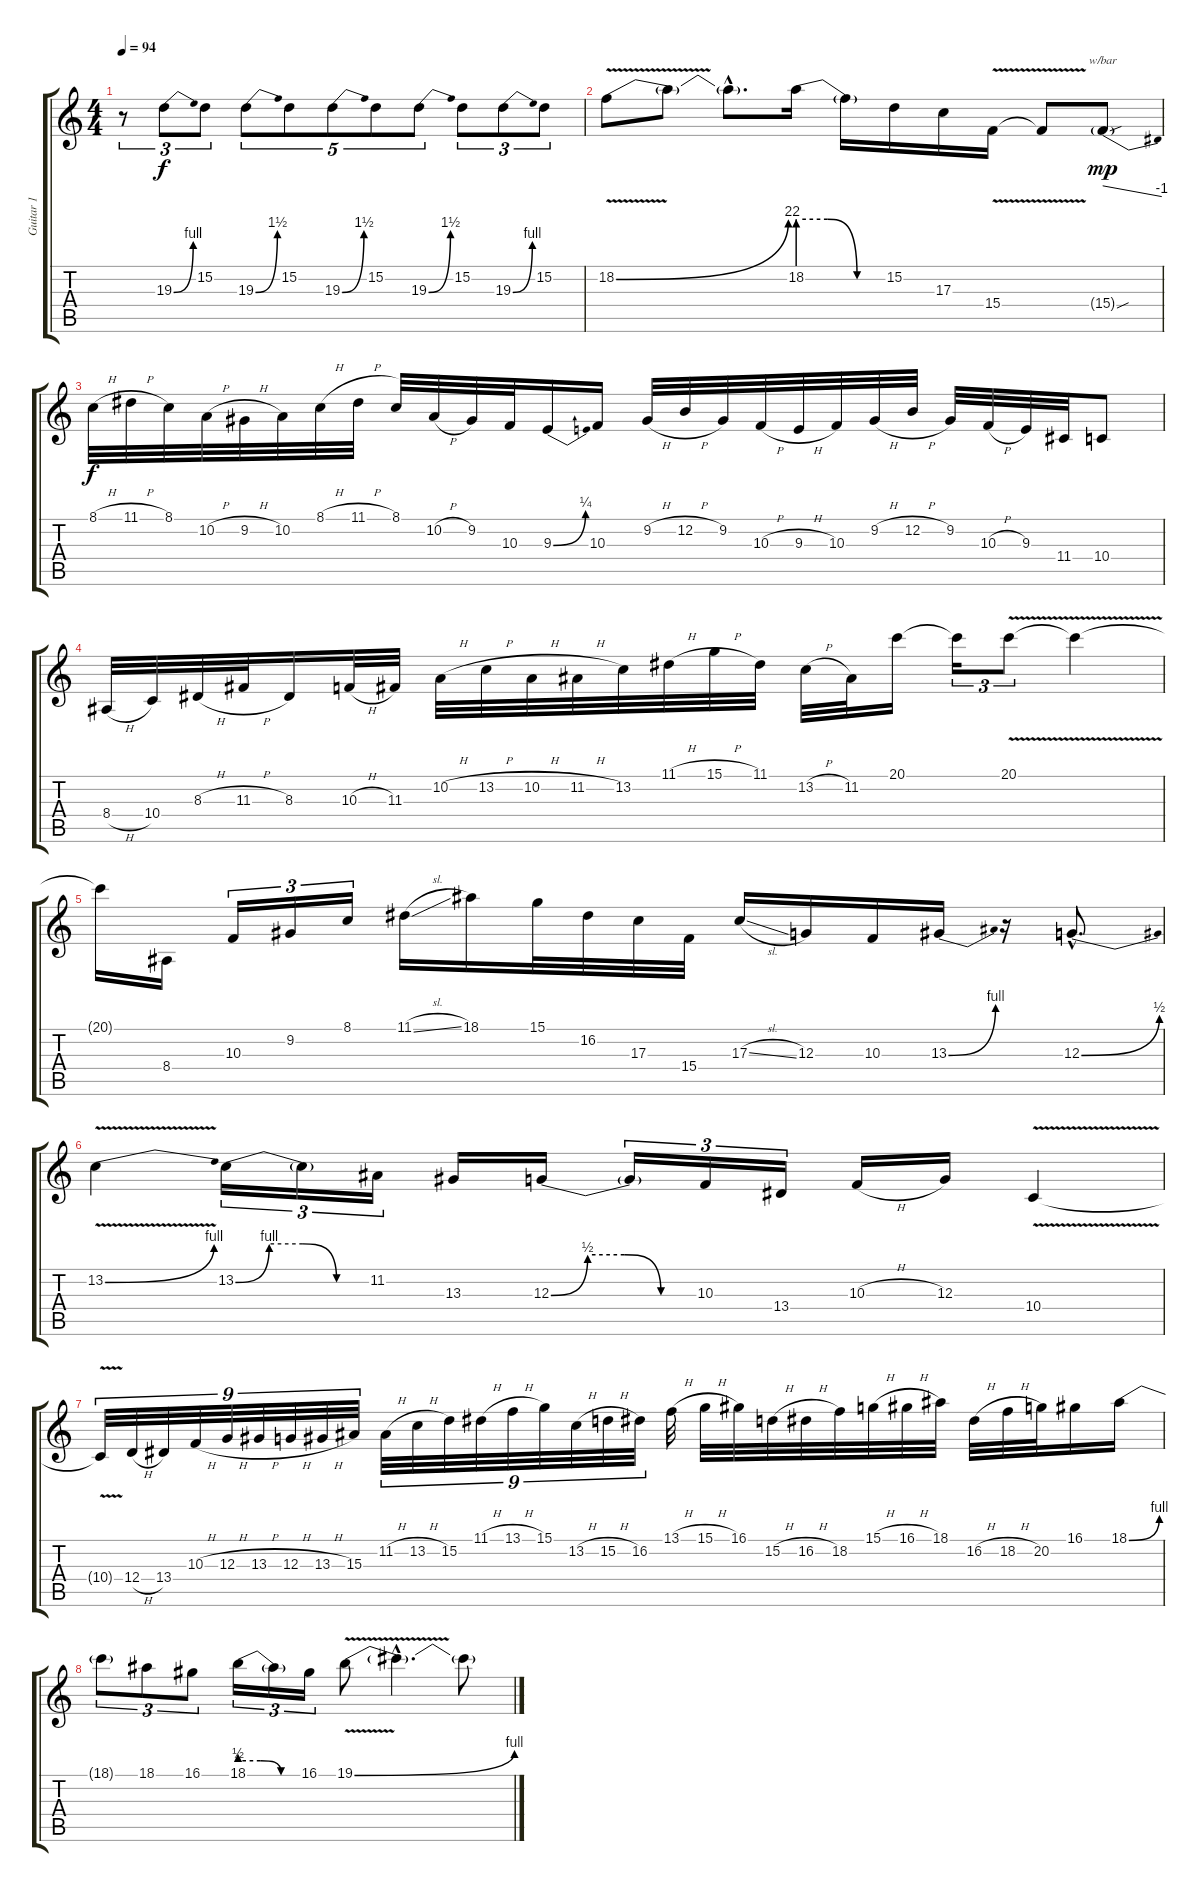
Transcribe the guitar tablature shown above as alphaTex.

\track ("Guitar 1" "Guitar 1") {instrument lead2sawtooth}
\staff {score tabs}
\tuning (E4 B3 G3 D3 A2 E2) {hide}
\ts (4 4)
\tempo 94
\clef g2
\ks c
r.8{tu (3 2) dy f} 19.3{be (bend 0 0 60 4)}.8{tu (3 2)} 15.2.8{tu (3 2)} 19.3{be (bend 0 0 60 6)}.8{tu (5 4)} 15.2.8{tu (5 4)} 19.3{be (bend 0 0 60 6)}.8{tu (5 4)} 15.2.8{tu (5 4)} 19.3{be (bend 0 0 60 6)}.8{tu (5 4)} 15.2.8{tu (3 2)} 19.3{be (bend 0 0 60 4)}.8{tu (3 2)} 15.2.8{tu (3 2)} |
18.2{be (bend 0 0 60 8) v}.8 18.2{t}.8 18.2{hac t}.8{d} 18.2{be (custom 0 8 20 8 40 0 60 0)}.16{instrument guitarharmonics} 18.2{t}.16 15.2.16{instrument distortionguitar} 17.3.16 15.4{v}.16 15.4{t}.8 15.4{sou g}.8{tbe (dive default 0 0 60 -4) dy mp} |
8.1{h}.32{dy f} 11.1{h}.32 8.1.32 10.2{h}.32 9.2{h}.32 10.2.32 8.1{h}.32 11.1{h}.32 8.1.32 10.2{h}.32 9.2.32 10.3.32 9.3{be (bend 0 0 60 1)}.16 10.3.16 9.2{h}.32 12.2{h}.32 9.2.32 10.3{h}.32 9.3{h}.32 10.3.32 9.2{h}.32 12.2{h}.32 9.2.32 10.3{h}.32 9.3.32 11.4.32 10.4.8 |
8.4{h}.32 10.4.32 8.3{h}.32 11.3{h}.32 8.3.16 10.3{h}.32 11.3.32 10.2{h}.32 13.2{h}.32 10.2{h}.32 11.2{h}.32 13.2.32 11.1{h}.32 15.1{h}.32 11.1.32 13.2{h}.32 11.2.32 20.1.16 20.1{t}.16{tu (3 2)} 20.1{v}.8{tu (3 2)} 20.1{t}.4 |
20.1{t}.16 8.4.16 10.3.16{tu (3 2)} 9.2.16{tu (3 2)} 8.1.16{tu (3 2)} 11.1{sl}.16 18.1.16 15.1.32 16.2.32 17.3.32 15.4.32 17.3{sl}.16 12.3.16 10.3.16 13.3{be (bend 0 0 60 4)}.16 r.16 12.3{be (bend 0 0 60 2) hac}.8{d} |
13.2{be (bend 0 0 60 4) v}.4 13.2{be (custom 0 0 15 4 30 4 45 0 60 0)}.16{tu (3 2)} 13.2{t}.16{tu (3 2)} 11.2.16{tu (3 2)} 13.3.16 12.3{be (custom 0 0 15 2 30 2 45 0 60 0)}.16 12.3{t}.16{tu (3 2)} 10.3.16{tu (3 2)} 13.4.16{tu (3 2)} 10.3{h}.16 12.3.16 10.4{v}.4 |
10.4{t}.32{tu (9 8)} 12.4{h}.32{tu (9 8)} 13.4.32{tu (9 8)} 10.3{h}.32{tu (9 8)} 12.3{h}.32{tu (9 8)} 13.3{h}.32{tu (9 8)} 12.3{h}.32{tu (9 8)} 13.3{h}.32{tu (9 8)} 15.3.32{tu (9 8)} 11.2{h}.32{tu (9 8)} 13.2{h}.32{tu (9 8)} 15.2.32{tu (9 8)} 11.1{h}.32{tu (9 8)} 13.1{h}.32{tu (9 8)} 15.1.32{tu (9 8)} 13.2{h}.32{tu (9 8)} 15.2{h}.32{tu (9 8)} 16.2.32{tu (9 8)} 13.1{h}.32 15.1{h}.32 16.1.32 15.2{h}.32 16.2{h}.32 18.2.32 15.1{h}.32 16.1{h}.32 18.1.32 16.2{h}.32 18.2{h}.32 20.2.32 16.1.16 18.1{be (bend 0 0 60 4)}.16 |
18.1{t}.8{tu (3 2)} 18.1.8{tu (3 2)} 16.1.8{tu (3 2)} 18.1{be (custom 0 2 20 2 40 0 60 0)}.16{tu (3 2)} 18.1{t}.16{tu (3 2)} 16.1.16{tu (3 2)} 19.1{be (bend 0 0 60 4) v}.8 19.1{hac t}.4{d} 19.1{t}.8
